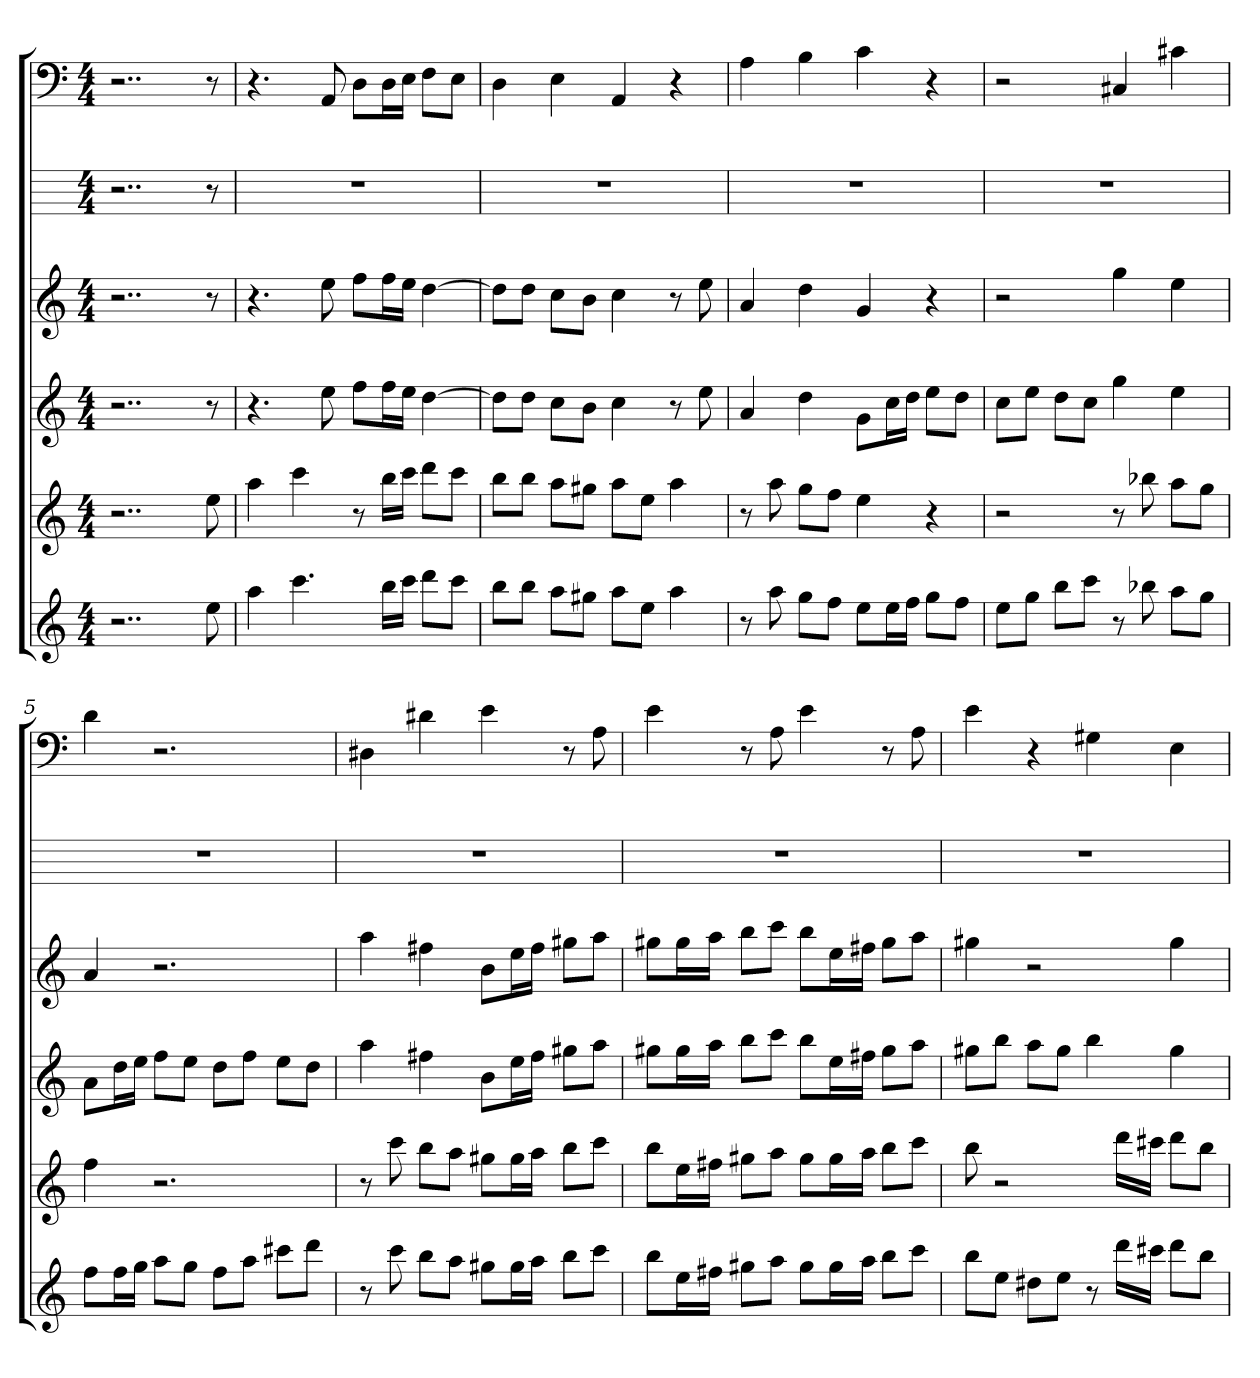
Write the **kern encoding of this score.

**kern	**kern	**kern	**kern	**kern	**kern
*part6	*part5	*part4	*part3	*part2	*part1
*staff6	*staff5	*staff4	*staff3	*staff2	*staff1
*	*	*	*	*	*clefF4
*k[]	*k[]	*k[]	*k[]	*k[]	*k[]
*a:	*a:	*a:	*a:	*a:	*a:
*M4/4	*M4/4	*M4/4	*M4/4	*M4/4	*M4/4
=	=	=	=	=	=
2..r	2..r	2..r	2..r	2..r	2..r
8ee	8ee	8r	8r	8r	8r
=1	=1	=1	=1	=1	=1
4aa	4aa	4.r	4.r	1r	4.r
4.ccc	4ccc	.	.	.	.
.	.	8ee	8ee	.	8AA
.	8r	8ffL	8ffL	.	8D\L
16bbLL	16bbLL	16ffL	16ffL	.	16D\L
16cccJJ	16cccJJ	16eeJJ	16eeJJ	.	16E\JJ
8dddL	8dddL	[4dd	[4dd	.	8F\L
8cccJ	8cccJ	.	.	.	8E\J
=2	=2	=2	=2	=2	=2
8bbL	8bbL	8ddL]	8ddL]	1r	4D
8bbJ	8bbJ	8ddJ	8ddJ	.	.
8aaL	8aaL	8ccL	8ccL	.	4E
8gg#XJ	8gg#XJ	8bJ	8bJ	.	.
8aaL	8aaL	4cc	4cc	.	4AA
8eeJ	8eeJ	.	.	.	.
4aa	4aa	8r	8r	.	4r
.	.	8ee	8ee	.	.
=3	=3	=3	=3	=3	=3
8r	8r	4a	4a	1r	4A
8aa	8aa	.	.	.	.
8ggL	8ggL	4dd	4dd	.	4B
8ffJ	8ffJ	.	.	.	.
8eeL	4ee	8gL	4g	.	4c
16eeL	.	16ccL	.	.	.
16ffJJ	.	16ddJJ	.	.	.
8ggL	4r	8eeL	4r	.	4r
8ffJ	.	8ddJ	.	.	.
=4	=4	=4	=4	=4	=4
8eeL	2r	8ccL	2r	1r	2r
8ggJ	.	8eeJ	.	.	.
8bbL	.	8ddL	.	.	.
8cccJ	.	8ccJ	.	.	.
8r	8r	4gg	4gg	.	4C#X
8bb-X	8bb-X	.	.	.	.
8aaL	8aaL	4ee	4ee	.	4c#X
8ggJ	8ggJ	.	.	.	.
=5	=5	=5	=5	=5	=5
8ffL	4ff	8aL	4a	1r	4d
16ffL	.	16ddL	.	.	.
16ggJJ	.	16eeJJ	.	.	.
8aaL	2.r	8ffL	2.r	.	2.r
8ggJ	.	8eeJ	.	.	.
8ffL	.	8ddL	.	.	.
8aaJ	.	8ffJ	.	.	.
8ccc#XL	.	8eeL	.	.	.
8dddJ	.	8ddJ	.	.	.
=6	=6	=6	=6	=6	=6
8r	8r	4aa	4aa	1r	4D#X
8ccc	8ccc	.	.	.	.
8bbL	8bbL	4ff#X	4ff#X	.	4d#X
8aaJ	8aaJ	.	.	.	.
8gg#XL	8gg#XL	8bL	8bL	.	4e
16gg#L	16gg#L	16eeL	16eeL	.	.
16aaJJ	16aaJJ	16ff#JJ	16ff#JJ	.	.
8bbL	8bbL	8gg#XL	8gg#XL	.	8r
8cccJ	8cccJ	8aaJ	8aaJ	.	8A
=7	=7	=7	=7	=7	=7
8bbL	8bbL	8gg#XL	8gg#XL	1r	4e
16eeL	16eeL	16gg#L	16gg#L	.	.
16ff#XJJ	16ff#XJJ	16aaJJ	16aaJJ	.	.
8gg#XL	8gg#XL	8bbL	8bbL	.	8r
8aaJ	8aaJ	8cccJ	8cccJ	.	8A
8gg#L	8gg#L	8bbL	8bbL	.	4e
16gg#L	16gg#L	16eeL	16eeL	.	.
16aaJJ	16aaJJ	16ff#XJJ	16ff#XJJ	.	.
8bbL	8bbL	8gg#L	8gg#L	.	8r
8cccJ	8cccJ	8aaJ	8aaJ	.	8A
=8	=8	=8	=8	=8	=8
8bbL	8bb	8gg#XL	4gg#X	1r	4e
8eeJ	2r	8bbJ	.	.	.
8dd#XL	.	8aaL	2r	.	4r
8eeJ	.	8gg#J	.	.	.
8r	.	4bb	.	.	4G#X
16dddLL	16dddLL	.	.	.	.
16ccc#XJJ	16ccc#XJJ	.	.	.	.
8dddL	8dddL	4gg#	4gg#	.	4E
8bbJ	8bbJ	.	.	.	.
=	=	=	=	=	=
*-	*-	*-	*-	*-	*-
